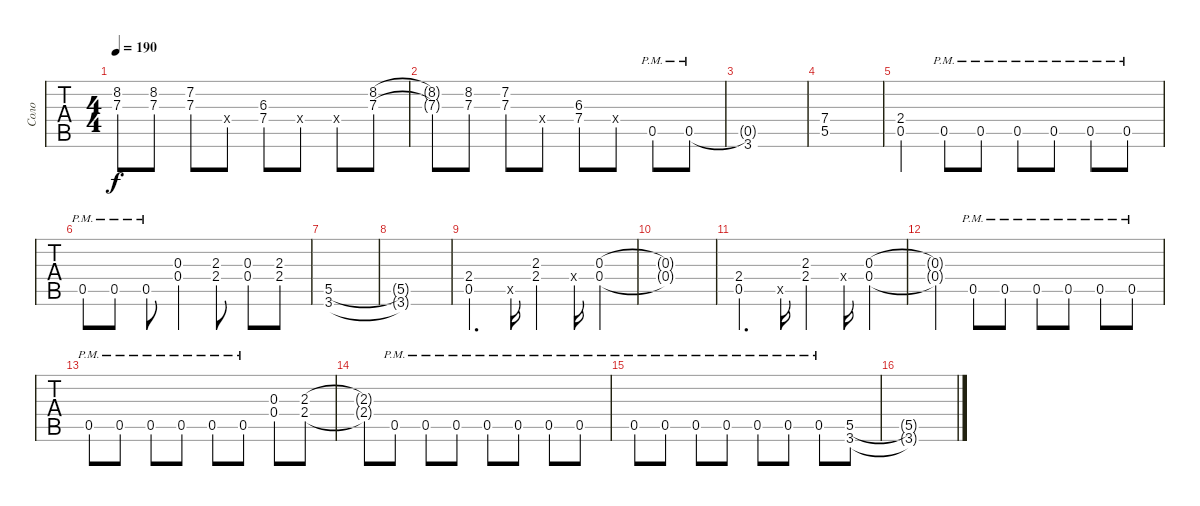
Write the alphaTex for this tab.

\track ("Соло" "Соло") {instrument distortionguitar}
\staff {tabs}
\tuning (E4 B3 G3 D3 A2 E2) {hide}
\ts (4 4)
\tempo 190
\clef g2
\ks c
(8.2{t} 7.3{t}).8{dy f} (8.2 7.3).8 (7.2 7.3).8 0.4{x}.8 (6.3 7.4).8 0.4{x}.8 0.4{x}.8 (8.2 7.3).8 |
(8.2{t} 7.3{t}).8 (8.2 7.3).8 (7.2 7.3).8 0.4{x}.8 (6.3 7.4).8 0.4{x}.8 0.5{pm}.8 0.5{pm}.8 |
(0.5{t} 3.6).1 |
(7.4 5.5).1 |
(2.4 0.5).4 0.5{pm}.8 0.5{pm}.8 0.5{pm}.8 0.5{pm}.8 0.5{pm}.8 0.5{pm}.8 |
0.5{pm}.8 0.5{pm}.8 0.5{pm}.8 (0.3 0.4).4 (2.3 2.4).8 (0.3 0.4).8 (2.3 2.4).8 |
(5.5 3.6).1 |
(5.5{t} 3.6{t}).1 |
(2.4 0.5).4{d} 0.5{x}.16 (2.3 2.4).4 0.4{x}.16 (0.3 0.4).4 |
(0.3{t} 0.4{t}).1 |
(2.4 0.5).4{d} 0.5{x}.16 (2.3 2.4).4 0.4{x}.16 (0.3 0.4).4 |
(0.3{t} 0.4{t}).4 0.5{pm}.8 0.5{pm}.8 0.5{pm}.8 0.5{pm}.8 0.5{pm}.8 0.5{pm}.8 |
0.5{pm}.8 0.5{pm}.8 0.5{pm}.8 0.5{pm}.8 0.5{pm}.8 0.5{pm}.8 (0.3 0.4).8 (2.3 2.4).8 |
(2.3{t} 2.4{t}).8 0.5{pm}.8 0.5{pm}.8 0.5{pm}.8 0.5{pm}.8 0.5{pm}.8 0.5{pm}.8 0.5{pm}.8 |
0.5{pm}.8 0.5{pm}.8 0.5{pm}.8 0.5{pm}.8 0.5{pm}.8 0.5{pm}.8 0.5{pm}.8 (5.5 3.6).8 |
(5.5{t} 3.6{t}).1
